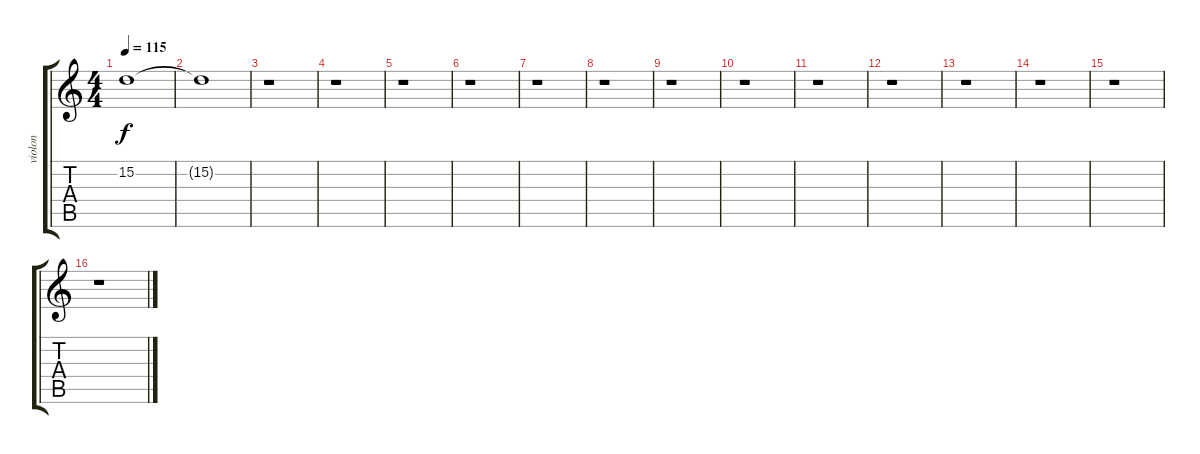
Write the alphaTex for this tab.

\track ("violon" "violon") {instrument violin}
\staff {score tabs}
\tuning (E4 B3 G3 D3 A2 E2) {hide}
\ts (4 4)
\tempo 115
\clef g2
\ks c
15.2.1{dy f} |
15.2{t}.1 |
r.1 |
r.1 |
r.1 |
r.1 |
r.1 |
r.1 |
r.1 |
r.1 |
r.1 |
r.1 |
r.1 |
r.1 |
r.1 |
r.1
